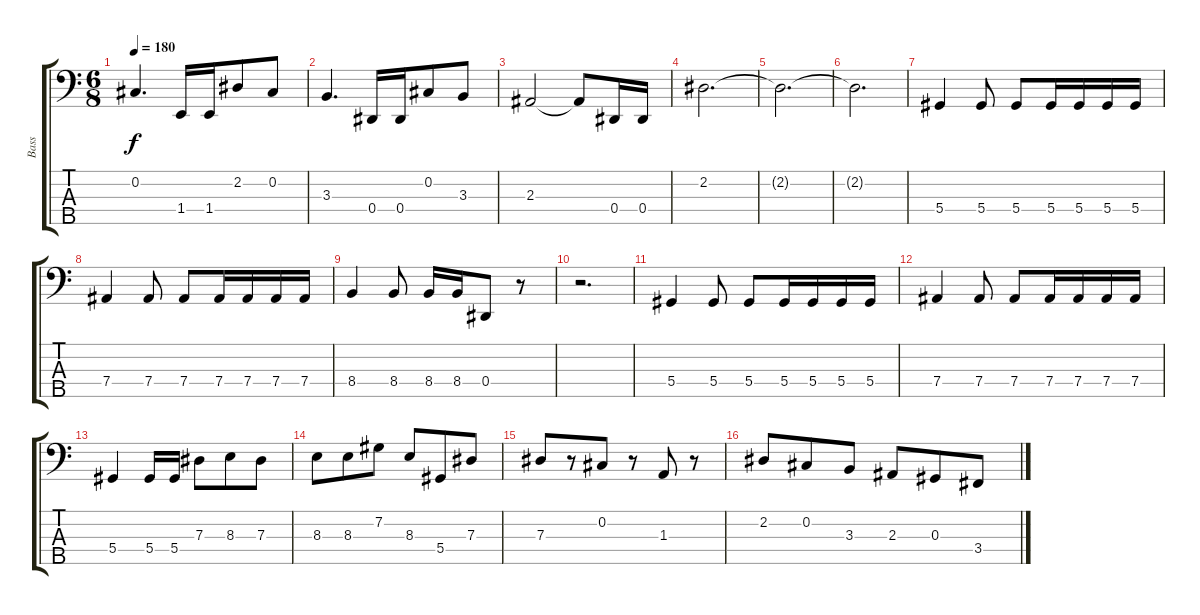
\track ("Bass" "Bass") {instrument electricbassfinger}
\staff {score tabs}
\tuning (Gb2 Db2 Ab1 Eb1 Bb0) {hide}
\ts (6 8)
\tempo 180
\clef f4
\ks c
0.2.4{d dy f} 1.4.16 1.4.16 2.2.8 0.2.8 |
3.3.4{d} 0.4.16 0.4.16 0.2.8 3.3.8 |
2.3.2 2.3{t}.8 0.4.16 0.4.16 |
2.2.2{d} |
2.2{t}.2{d} |
2.2{t}.2{d} |
5.4.4 5.4.8 5.4.8 5.4.16 5.4.16 5.4.16 5.4.16 |
7.4.4 7.4.8 7.4.8 7.4.16 7.4.16 7.4.16 7.4.16 |
8.4.4 8.4.8 8.4.16 8.4.16 0.4.8 r.8 |
r.2{d} |
5.4.4 5.4.8 5.4.8 5.4.16 5.4.16 5.4.16 5.4.16 |
7.4.4 7.4.8 7.4.8 7.4.16 7.4.16 7.4.16 7.4.16 |
5.4.4 5.4.16 5.4.16 7.3.8 8.3.8 7.3.8 |
8.3.8 8.3.8 7.2.8 8.3.8 5.4.8 7.3.8 |
7.3.8 r.8 0.2.8 r.8 1.3.8 r.8 |
2.2.8 0.2.8 3.3.8 2.3.8 0.3.8 3.4.8
